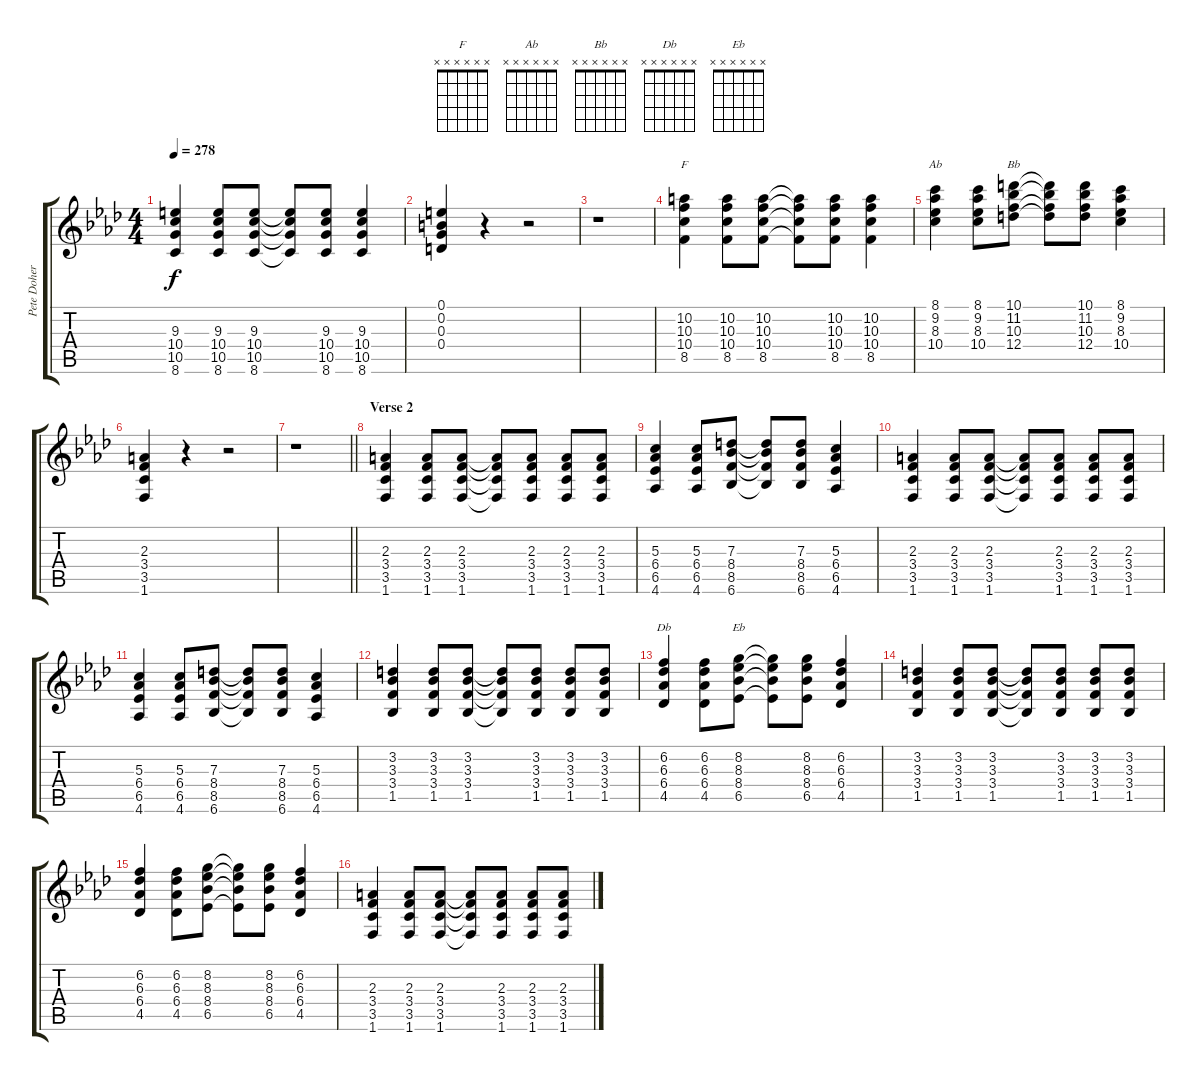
\track ("Pete Doherty" "Pete Doher") {instrument distortionguitar}
\staff {score tabs}
\tuning (E4 B3 G3 D3 A2 E2) {hide}
\chord ("F" x x x x x x)
\chord ("Ab" x x x x x x)
\chord ("Bb" x x x x x x)
\chord ("Db" x x x x x x)
\chord ("Eb" x x x x x x)
\ts (4 4)
\tempo 278
\clef g2
\ks ab
(9.3 10.4 10.5 8.6).4{dy f} (9.3 10.4 10.5 8.6).8 (9.3 10.4 10.5 8.6).8 (9.3{t} 10.4{t} 10.5{t} 8.6{t}).8 (9.3 10.4 10.5 8.6).8 (9.3 10.4 10.5 8.6).4 |
(0.1 0.2 0.3 0.4).4 r.4 r.2 |
r.1 |
(10.2 10.3 10.4 8.5).4{ch "F"} (10.2 10.3 10.4 8.5).8 (10.2 10.3 10.4 8.5).8 (10.2{t} 10.3{t} 10.4{t} 8.5{t}).8 (10.2 10.3 10.4 8.5).8 (10.2 10.3 10.4 8.5).4 |
(8.1 9.2 8.3 10.4).4{ch "Ab"} (8.1 9.2 8.3 10.4).8 (10.1 11.2 10.3 12.4).8{ch "Bb"} (10.1{t} 11.2{t} 10.3{t} 12.4{t}).8 (10.1 11.2 10.3 12.4).8 (8.1 9.2 8.3 10.4).4 |
(2.3 3.4 3.5 1.6).4 r.4 r.2 |
\barLineRight lightlight
r.1 |
\section ("" "Verse 2")
(2.3 3.4 3.5 1.6).4 (2.3 3.4 3.5 1.6).8 (2.3 3.4 3.5 1.6).8 (2.3{t} 3.4{t} 3.5{t} 1.6{t}).8 (2.3 3.4 3.5 1.6).8 (2.3 3.4 3.5 1.6).8 (2.3 3.4 3.5 1.6).8 |
(5.3 6.4 6.5 4.6).4 (5.3 6.4 6.5 4.6).8 (7.3 8.4 8.5 6.6).8 (7.3{t} 8.4{t} 8.5{t} 6.6{t}).8 (7.3 8.4 8.5 6.6).8 (5.3 6.4 6.5 4.6).4 |
(2.3 3.4 3.5 1.6).4 (2.3 3.4 3.5 1.6).8 (2.3 3.4 3.5 1.6).8 (2.3{t} 3.4{t} 3.5{t} 1.6{t}).8 (2.3 3.4 3.5 1.6).8 (2.3 3.4 3.5 1.6).8 (2.3 3.4 3.5 1.6).8 |
(5.3 6.4 6.5 4.6).4 (5.3 6.4 6.5 4.6).8 (7.3 8.4 8.5 6.6).8 (7.3{t} 8.4{t} 8.5{t} 6.6{t}).8 (7.3 8.4 8.5 6.6).8 (5.3 6.4 6.5 4.6).4 |
(3.2 3.3 3.4 1.5).4 (3.2 3.3 3.4 1.5).8 (3.2 3.3 3.4 1.5).8 (3.2{t} 3.3{t} 3.4{t} 1.5{t}).8 (3.2 3.3 3.4 1.5).8 (3.2 3.3 3.4 1.5).8 (3.2 3.3 3.4 1.5).8 |
(6.2 6.3 6.4 4.5).4{ch "Db"} (6.2 6.3 6.4 4.5).8 (8.2 8.3 8.4 6.5).8{ch "Eb"} (8.2{t} 8.3{t} 8.4{t} 6.5{t}).8 (8.2 8.3 8.4 6.5).8 (6.2 6.3 6.4 4.5).4 |
(3.2 3.3 3.4 1.5).4 (3.2 3.3 3.4 1.5).8 (3.2 3.3 3.4 1.5).8 (3.2{t} 3.3{t} 3.4{t} 1.5{t}).8 (3.2 3.3 3.4 1.5).8 (3.2 3.3 3.4 1.5).8 (3.2 3.3 3.4 1.5).8 |
(6.2 6.3 6.4 4.5).4 (6.2 6.3 6.4 4.5).8 (8.2 8.3 8.4 6.5).8 (8.2{t} 8.3{t} 8.4{t} 6.5{t}).8 (8.2 8.3 8.4 6.5).8 (6.2 6.3 6.4 4.5).4 |
(2.3 3.4 3.5 1.6).4 (2.3 3.4 3.5 1.6).8 (2.3 3.4 3.5 1.6).8 (2.3{t} 3.4{t} 3.5{t} 1.6{t}).8 (2.3 3.4 3.5 1.6).8 (2.3 3.4 3.5 1.6).8 (2.3 3.4 3.5 1.6).8
